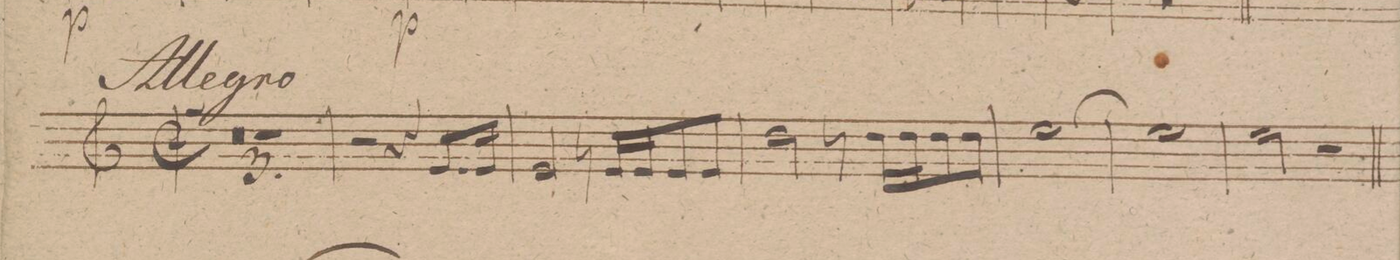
**kern	**dynam
*I"Corno 2do in A.	*
*clefG2	*
*k[f#]	*
*M2/4	*
*k[f#]	*
*mk[f#c#g#d#]	*
*M2/2	*
*met(c|)	*
*mmet(c|)	*
0r	.
=141	=141
=142	=142
1r	.
=143	=143
2r	.
4r	.
8.B/L	.
16B/Jk	.
=144	=144
2B/	.
8r	.
16B/LL	.
16B/J	.
8B/	.
8B/J	.
=145	=145
2a/	.
8r	.
16a/LL	.
16a/J	.
8a/	.
8a/J	.
=146	=146
[1b\	.
=147	=147
1b\]	.
=148	=148
2b\	.
2r	.
=149	=149
*-	*-
